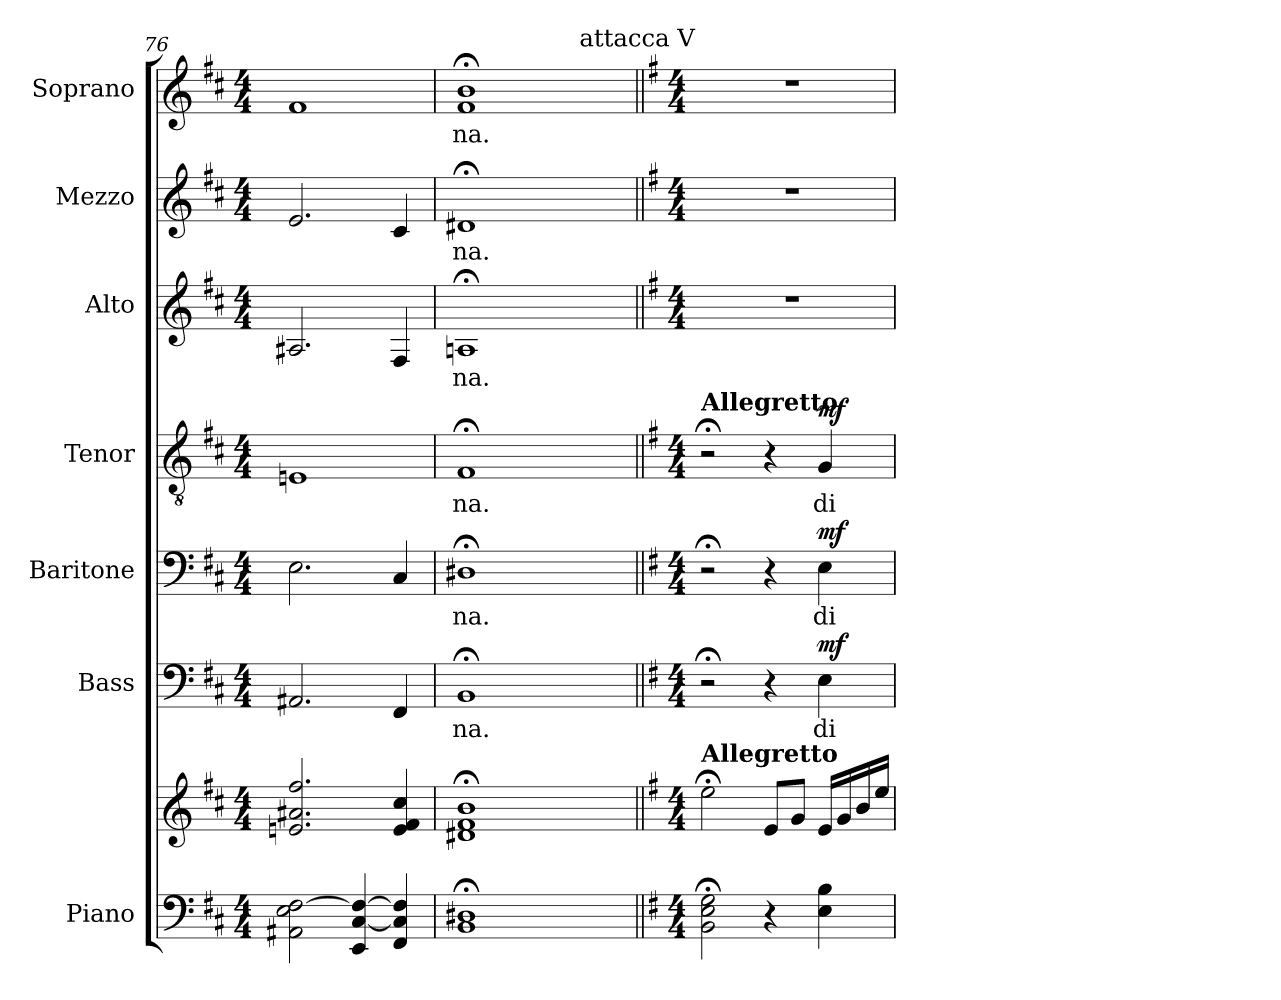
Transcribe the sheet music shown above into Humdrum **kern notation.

**kern	**kern	**kern	**text	**dynam	**kern	**text	**dynam	**kern	**text	**dynam	**kern	**text	**kern	**text	**kern	**text
*part7	*part7	*part6	*part6	*part6	*part5	*part5	*part5	*part4	*part4	*part4	*part3	*part3	*part2	*part2	*part1	*part1
*staff8	*staff7	*staff6	*staff6	*staff6	*staff5	*staff5	*staff5	*staff4	*staff4	*staff4	*staff3	*staff3	*staff2	*staff2	*staff1	*staff1
*I"Piano	*	*I"Bass	*	*	*I"Baritone	*	*	*I"Tenor	*	*	*I"Alto	*	*I"Mezzo	*	*I"Soprano	*
*I'Pno.	*	*I'B.	*	*	*I'Bar.	*	*	*I'T.	*	*	*I'A.	*	*I'M.	*	*I'S.	*
*clefF4	*clefG2	*clefF4	*	*	*clefF4	*	*	*clefGv2	*	*	*clefG2	*	*clefG2	*	*clefG2	*
*	*	*	*	*	*	*	*	*ITrd7c12	*	*	*	*	*	*	*	*
*k[f#c#]	*k[f#c#]	*k[f#c#]	*	*	*k[f#c#]	*	*	*k[f#c#]	*	*	*k[f#c#]	*	*k[f#c#]	*	*k[f#c#]	*
*D:	*D:	*D:	*	*	*D:	*	*	*D:	*	*	*D:	*	*D:	*	*D:	*
*M4/4	*M4/4	*M4/4	*	*	*M4/4	*	*	*M4/4	*	*	*M4/4	*	*M4/4	*	*M4/4	*
=76	=76	=76	=76	=76	=76	=76	=76	=76	=76	=76	=76	=76	=76	=76	=76	=76
2AA#Xi\ 2Ei [>2F#i	2.eni/ 2.a#Xi 2.ff#i	2.AA#Xi/	.	.	2.Ei\	.	.	1EEni	.	.	2.A#Xi/	.	2.ei/	.	1f#i	.
4EEi/ [<4C#i 4F#i_>	.	.	.	.	.	.	.	.	.	.	.	.	.	.	.	.
4FF#i/ 4C#i] 4F#i]	4ei/ 4f#i 4cc#i	4FF#i/	.	.	4C#i/	.	.	.	.	.	4F#i/	.	4c#i/	.	.	.
=77	=77	=77	=77	=77	=77	=77	=77	=77	=77	=77	=77	=77	=77	=77	=77	=77
!	!	!	!LO:LY:b:color=#000000	!	!	!	!	!	!	!	!	!	!	!	!	!
!	!	!	!	!	!	!LO:LY:b:color=#000000	!	!	!	!	!	!	!	!	!	!
!	!	!	!	!	!	!	!	!	!LO:LY:b:color=#000000	!	!	!	!	!	!	!
!	!	!	!	!	!	!	!	!	!	!	!	!LO:LY:b:color=#000000	!	!	!	!
!	!	!	!	!	!	!	!	!	!	!	!	!	!	!LO:LY:b:color=#000000	!	!
!	!	!	!	!	!	!	!	!	!	!	!	!	!	!	!	!LO:LY:b:color=#000000
*	*	*	*	*	*	*	*	*	*	*	*	*	*	*	*^	*
*	*	*	*	*	*	*	*	*	*	*	*	*	*	*	*	*^	*
1BBi; 1D#Xi;	1d#Xi; 1f#i; 1bi;	1BB;i	-na.	.	1D#X;i	-na.	.	1FF#;i	-na.	.	1An;i	-na.	1d#X;i	-na.	1b;i	1f#i	2ryy	-na.
.	.	.	.	.	.	.	.	.	.	.	.	.	.	.	.	.	8ryy	.
.	.	.	.	.	.	.	.	.	.	.	.	.	.	.	.	.	16ryy	.
.	.	.	.	.	.	.	.	.	.	.	.	.	.	.	.	.	64ryy	.
.	.	.	.	.	.	.	.	.	.	.	.	.	.	.	.	.	128ryy	.
.	.	.	.	.	.	.	.	.	.	.	.	.	.	.	.	.	1024ryy	.
!	!	!	!	!	!	!	!	!	!	!	!	!	!	!	!	!	!LO:TX:a:t=attacca V	!
.	.	.	.	.	.	.	.	.	.	.	.	.	.	.	.	.	4ryy	.
.	.	.	.	.	.	.	.	.	.	.	.	.	.	.	.	.	32ryy	.
.	.	.	.	.	.	.	.	.	.	.	.	.	.	.	.	.	256..ryy	.
*	*	*	*	*	*	*	*	*	*	*	*	*	*	*	*v	*v	*v	*
!!LO:PB:g=z
=78||	=78||	=78||	=78||	=78||	=78||	=78||	=78||	=78||	=78||	=78||	=78||	=78||	=78||	=78||	=78||	=78||
*k[f#]	*k[f#]	*k[f#]	*	*	*k[f#]	*	*	*k[f#]	*	*	*k[f#]	*	*k[f#]	*	*k[f#]	*
*G:	*G:	*G:	*	*	*G:	*	*	*G:	*	*	*G:	*	*G:	*	*G:	*
*M4/4	*M4/4	*M4/4	*	*	*M4/4	*	*	*M4/4	*	*	*M4/4	*	*M4/4	*	*M4/4	*
*	*MM100	*	*	*	*	*	*	*MM100	*	*	*	*	*	*	*MM100	*
*	*	*	*	*	*	*	*	*	*	*	*	*	*	*	*^	*
*	*	*	*	*	*	*	*	*	*	*	*	*	*	*	*	*^	*
!	!	!	!	!	!	!	!	!	!	!	!	!	!	!	!LO:TX:a:B:t=Allegretto	!	!	!
!	!	!	!	!	!	!	!	!LO:TX:a:B:t=Allegretto	!	!	!	!	!	!	!	!	!	!
!	!LO:TX:a:B:t=Allegretto	!	!	!	!	!	!	!	!	!	!	!	!	!	!	!	!	!
*	*	*	*	*	*	*	*	*	*	*	*	*	*	*	*v	*v	*v	*
2BBi\; 2Ei; 2Gi;	2ee;i\	2r;	.	.	2r;	.	.	2r;	.	.	1r	.	1r	.	1r	.
4r	8ei/L	4r	.	.	4r	.	.	4r	.	.	.	.	.	.	.	.
.	8gi/J	.	.	.	.	.	.	.	.	.	.	.	.	.	.	.
!	!	!	!LO:LY:b:color=#000000	!	!	!	!	!	!	!	!	!	!	!	!	!
!	!	!	!	!	!	!LO:LY:b:color=#000000	!	!	!	!	!	!	!	!	!	!
!	!	!	!	!	!	!	!	!	!LO:LY:b:color=#000000	!	!	!	!	!	!	!
4Ei\ 4Bi	16ei/LL	4Ei\	di	mf	4Ei\	di	mf	4GGi/	di	mf	.	.	.	.	.	.
.	16gi/	.	.	.	.	.	.	.	.	.	.	.	.	.	.	.
.	16bi/	.	.	.	.	.	.	.	.	.	.	.	.	.	.	.
.	16eei/JJ	.	.	.	.	.	.	.	.	.	.	.	.	.	.	.
=	=	=	=	=	=	=	=	=	=	=	=	=	=	=	=	=
*-	*-	*-	*-	*-	*-	*-	*-	*-	*-	*-	*-	*-	*-	*-	*-	*-
